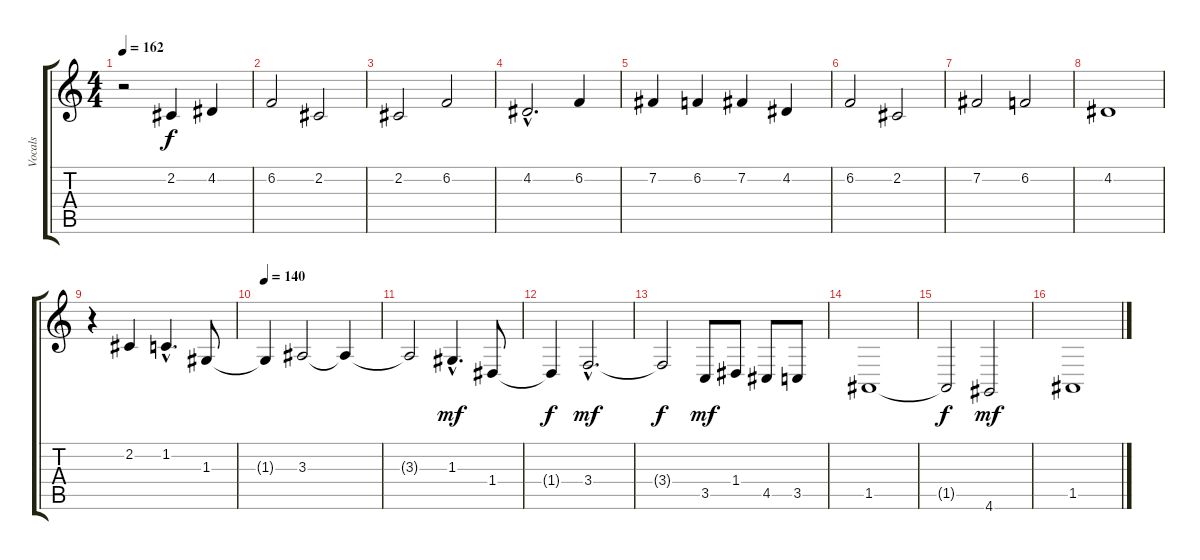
\track ("Vocals" "Vocals") {instrument lead2sawtooth}
\staff {score tabs}
\tuning (E4 B3 G3 D3 A2 E2) {hide}
\ts (4 4)
\tempo 162
\clef g2
\ks c
r.2{dy f} 2.2.4 4.2.4 |
6.2.2 2.2.2 |
2.2.2 6.2.2 |
4.2{hac}.2{d} 6.2.4 |
7.2.4 6.2.4 7.2.4 4.2.4 |
6.2.2 2.2.2 |
7.2.2 6.2.2 |
4.2.1 |
\section ("" "")
r.4 2.2.4 1.2{hac}.4{d} 1.3.8 |
\tempo 140
1.3{t}.4 3.3.2 3.3{t}.4 |
3.3{t}.2 1.3{hac}.4{d dy mf} 1.4.8 |
1.4{t}.4{dy f} 3.4{hac}.2{d dy mf} |
3.4{t}.2{dy f} 3.5.8{dy mf} 1.4.8 4.5.8 3.5.8 |
1.5.1 |
1.5{t}.2{dy f} 4.6.2{dy mf} |
1.5.1
